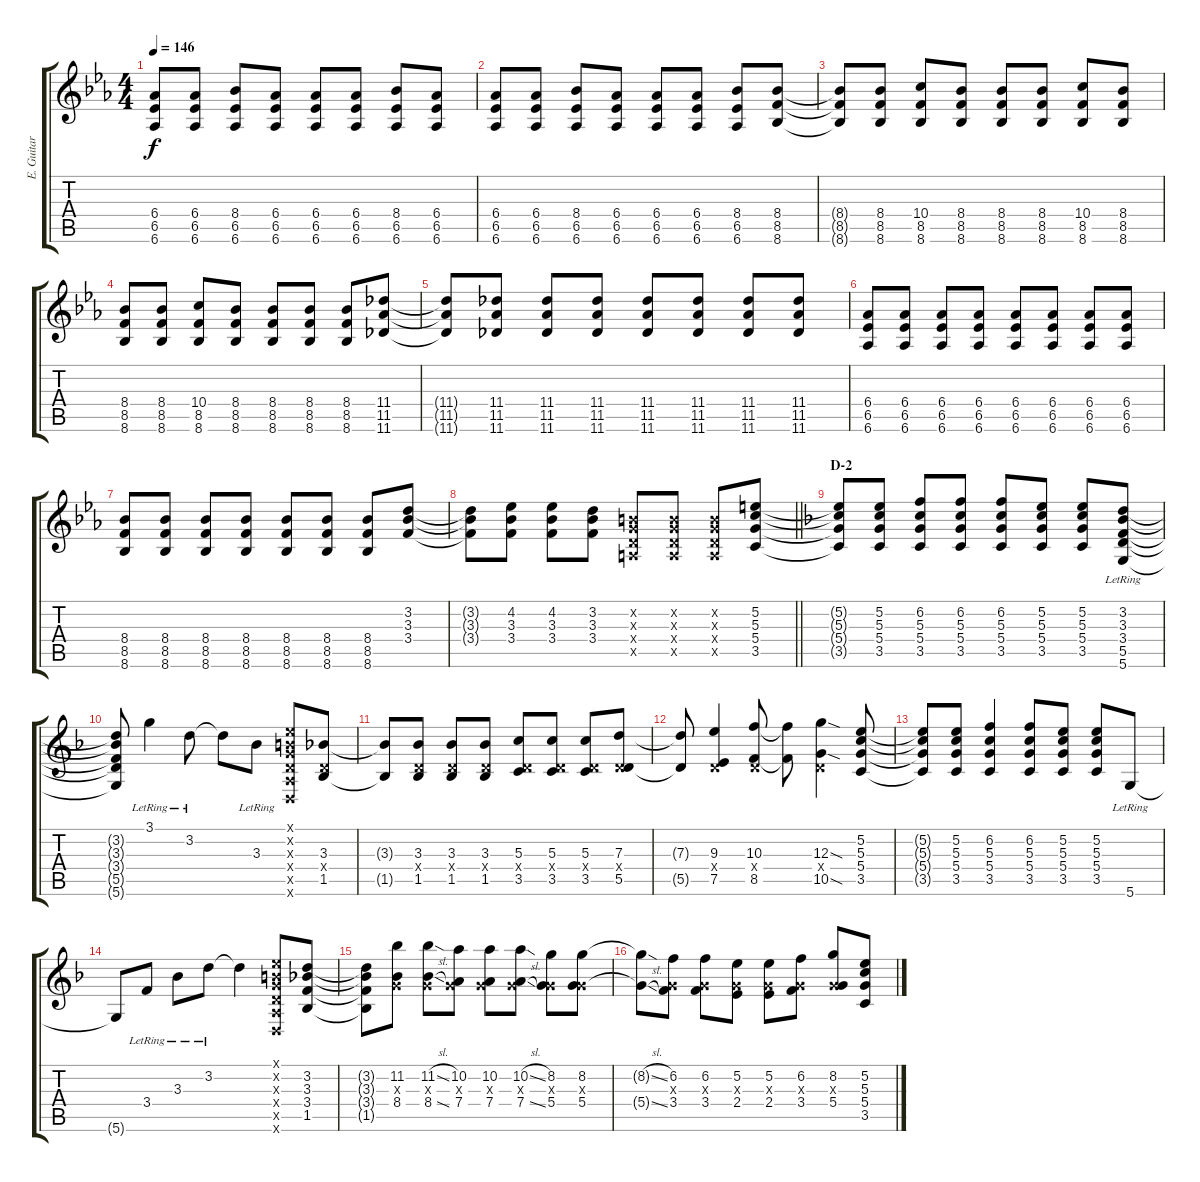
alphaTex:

\track ("E. Guitar I" "E. Guitar ") {instrument overdrivenguitar}
\staff {score tabs}
\tuning (E4 B3 G3 D3 A2 D2) {hide}
\ts (4 4)
\tempo 146
\clef g2
\ks eb
(6.4{t} 6.5{t} 6.6{t}).8{dy f} (6.4 6.5 6.6).8 (8.4 6.5 6.6).8 (6.4 6.5 6.6).8 (6.4 6.5 6.6).8 (6.4 6.5 6.6).8 (8.4 6.5 6.6).8 (6.4 6.5 6.6).8 |
(6.4 6.5 6.6).8 (6.4 6.5 6.6).8 (8.4 6.5 6.6).8 (6.4 6.5 6.6).8 (6.4 6.5 6.6).8 (6.4 6.5 6.6).8 (8.4 6.5 6.6).8 (8.4 8.5 8.6).8 |
(8.4{t} 8.5{t} 8.6{t}).8 (8.4 8.5 8.6).8 (10.4 8.5 8.6).8 (8.4 8.5 8.6).8 (8.4 8.5 8.6).8 (8.4 8.5 8.6).8 (10.4 8.5 8.6).8 (8.4 8.5 8.6).8 |
(8.4 8.5 8.6).8 (8.4 8.5 8.6).8 (10.4 8.5 8.6).8 (8.4 8.5 8.6).8 (8.4 8.5 8.6).8 (8.4 8.5 8.6).8 (8.4 8.5 8.6).8 (11.4 11.5 11.6).8 |
(11.4{t} 11.5{t} 11.6{t}).8 (11.4 11.5 11.6).8 (11.4 11.5 11.6).8 (11.4 11.5 11.6).8 (11.4 11.5 11.6).8 (11.4 11.5 11.6).8 (11.4 11.5 11.6).8 (11.4 11.5 11.6).8 |
(6.4 6.5 6.6).8 (6.4 6.5 6.6).8 (6.4 6.5 6.6).8 (6.4 6.5 6.6).8 (6.4 6.5 6.6).8 (6.4 6.5 6.6).8 (6.4 6.5 6.6).8 (6.4 6.5 6.6).8 |
(8.4 8.5 8.6).8 (8.4 8.5 8.6).8 (8.4 8.5 8.6).8 (8.4 8.5 8.6).8 (8.4 8.5 8.6).8 (8.4 8.5 8.6).8 (8.4 8.5 8.6).8 (3.2 3.3 3.4).8 |
\barLineRight lightlight
(3.2{t} 3.3{t} 3.4{t}).8 (4.2 3.3 3.4).8 (4.2 3.3 3.4).8 (3.2 3.3 3.4).8 (0.2{x} 0.3{x} 0.4{x} 0.5{x}).8 (0.2{x} 0.3{x} 0.4{x} 0.5{x}).8 (0.2{x} 0.3{x} 0.4{x} 0.5{x}).8 (5.2 5.3 5.4 3.5).8 |
\section ("" "D-2")
\ks f
(5.2{t} 5.3{t} 5.4{t} 3.5{t}).8 (5.2 5.3 5.4 3.5).8 (6.2 5.3 5.4 3.5).8 (6.2 5.3 5.4 3.5).8 (6.2 5.3 5.4 3.5).8 (5.2 5.3 5.4 3.5).8 (5.2 5.3 5.4 3.5).8 (3.2{lr} 3.3{lr} 3.4{lr} 5.5{lr} 5.6{lr}).8 |
(3.2{t} 3.3{t} 3.4{t} 5.5{t} 5.6{t}).8 3.1{lr}.4 3.2{lr}.8 3.2{t}.8 3.3{lr}.8 (0.1{x} 0.2{x} 0.3{x} 0.4{x} 0.5{x} 0.6{x}).8 (3.3 0.4{x} 1.5).8 |
(3.3{t} 1.5{t}).8 (3.3 0.4{x} 1.5).8 (3.3 0.4{x} 1.5).8 (3.3 0.4{x} 1.5).8 (5.3 0.4{x} 3.5).8 (5.3 0.4{x} 3.5).8 (5.3 0.4{x} 3.5).8 (7.3 0.4{x} 5.5).8 |
(7.3{t} 5.5{t}).8 (9.3 0.4{x} 7.5).4 (10.3 0.4{x} 8.5).8 (10.3{t} 8.5{t}).8 (12.3{sod} 0.4{x} 10.5{sod}).4 (5.2 5.3 5.4 3.5).8 |
(5.2{t} 5.3{t} 5.4{t} 3.5{t}).8 (5.2 5.3 5.4 3.5).8 (6.2 5.3 5.4 3.5).4 (6.2 5.3 5.4 3.5).8 (5.2 5.3 5.4 3.5).8 (5.2 5.3 5.4 3.5).8 5.6{lr}.8 |
5.6{t}.8 3.4{lr}.8 3.3{lr}.8 3.2{lr}.8 3.2{t}.4 (0.1{x} 0.2{x} 0.3{x} 0.4{x} 0.5{x} 0.6{x}).8 (3.2 3.3 3.4 1.5).8 |
(3.2{t} 3.3{t} 3.4{t} 1.5{t}).8 (11.2 0.3{x} 8.4).8 (11.2{sl} 0.3{x} 8.4{sl}).8 (10.2 0.3{x} 7.4).8 (10.2 0.3{x} 7.4).8 (10.2{sl} 0.3{x} 7.4{sl}).8 (8.2 0.3{x} 5.4).8 (8.2 0.3{x} 5.4).8 |
(8.2{sl t} 5.4{sl t}).8 (6.2 0.3{x} 3.4).8 (6.2 0.3{x} 3.4).8 (5.2 0.3{x} 2.4).8 (5.2 0.3{x} 2.4).8 (6.2 0.3{x} 3.4).8 (8.2 0.3{x} 5.4).8 (5.2 5.3 5.4 3.5).8
